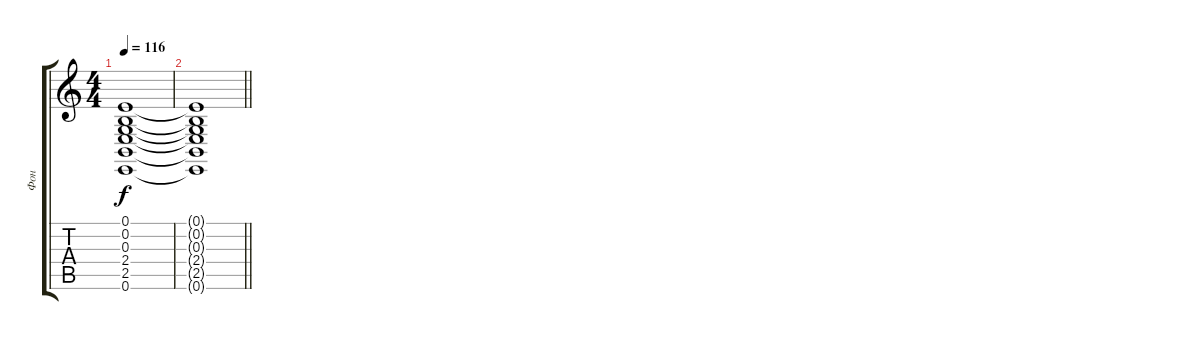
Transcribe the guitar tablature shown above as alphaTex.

\track ("Фон" "Фон") {instrument pad2warm}
\staff {score tabs}
\tuning (E4 B3 G3 D3 A2 E2) {hide}
\ts (4 4)
\tempo 116
\clef g2
\ks c
(0.1{t} 0.2{t} 0.3{t} 2.4{t} 2.5{t} 0.6{t}).1{dy f} |
\barLineRight lightlight
(0.1{t} 0.2{t} 0.3{t} 2.4{t} 2.5{t} 0.6{t}).1
